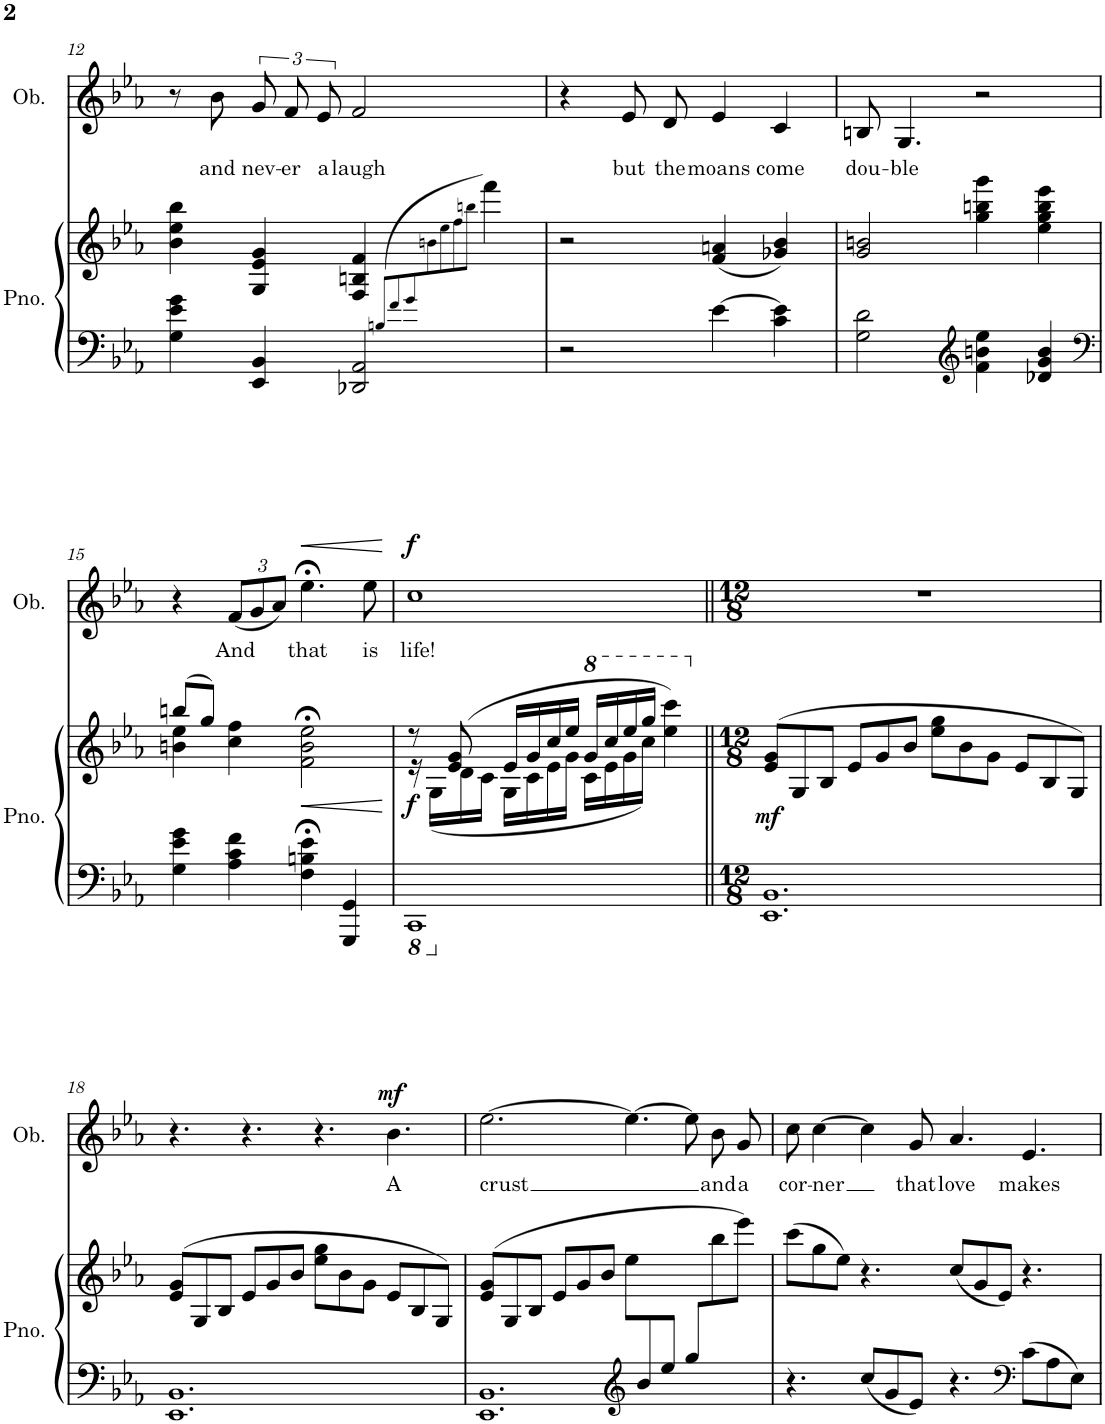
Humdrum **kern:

**kern	**kern	**dynam	**kern	**text	**dynam
*part2	*part2	*part2	*part1	*part1	*part1
*staff3	*staff2	*staff2/3	*staff1	*staff1	*staff1
*I"Piano	*	*	*I"Oboe	*	*
*I'Pno.	*	*	*I'Ob.	*	*
!!LO:PB:g=z
*clefF4	*clefG2	*	*clefG2	*	*
*k[b-e-a-]	*k[b-e-a-]	*	*k[b-e-a-]	*	*
*M4/4	*M4/4	*	*M4/4	*	*
=12	=12	=12	=12	=12	=12
*^	*	*	*	*	*
2.ryy	4G\ 4e-\ 4g\	4b-\ 4ee-\ 4bb-\	.	8r	.	.
!	!	!	!	!	!LO:LY:b	!
.	.	.	.	8b-\	and	.
!	!	!	!	!	!LO:LY:b	!
.	4EE-/ 4BB-/	4G/ 4e-/ 4g/	.	12g/	nev-	.
!	!	!	!	!	!LO:LY:b	!
.	.	.	.	12f/	-er	.
!	!	!	!	!	!LO:LY:b	!
.	.	.	.	12e-/	a	.
!	!	!	!	!	!LO:LY:b	!
.	2DD-X/ 2AA-/	4F/ 4Bn/ 4f/	.	2f/	laugh	.
.	.	8qbn\	.	.	.	.
8qBn/L	.	8qee-\	.	.	.	.
8qf/	.	8qff\	.	.	.	.
8qg/	.	8qbbn\J	.	.	.	.
4ryy	.	4fff\	.	.	.	.
*v	*v	*	*	*	*	*
=13	=13	=13	=13	=13	=13
2r	2r	.	4r	.	.
!	!	!	!	!LO:LY:b	!
.	.	.	8e-/	but	.
!	!	!	!	!LO:LY:b	!
.	.	.	8d/	the	.
!	!	!	!	!LO:LY:b	!
[4e-\	(4f/ 4an/	.	4e-/	moans	.
!	!	!	!	!LO:LY:b	!
4c\ 4e-\]	4g-X/ 4b-/)	.	4c/	come	.
=14	=14	=14	=14	=14	=14
!	!	!	!	!LO:LY:b	!
2G\ 2d\	2g/ 2bn/	.	8Bn/	dou-	.
!	!	!	!	!LO:LY:b	!
.	.	.	4.G/	-ble	.
*clefG2	*	*	*	*	*
4f\ 4bn\ 4ee-\	4gg\ 4bbn\ 4ggg\	.	2r	.	.
4d-X/ 4g/ 4b/	4ee-\ 4gg\ 4bb\ 4eee-\	.	.	.	.
!!LO:LB:g=z
=15	=15	=15	=15	=15	=15
*clefF4	*	*	*	*	*
*	*^	*	*	*	*
4G\ 4e-\ 4g\	(8bbn/L	4bn\ 4ee-\	.	4r	.	.
.	8gg/J)	.	.	.	.	.
*	*	*	*	*Xbrackettup	*	*
!	!	!	!	!	!LO:LY:b	!
4A-\ 4c\ 4f\	4cc\ 4ff\	2.ryy	.	(12f/L	And	.
.	.	.	.	12g/	.	.
.	.	.	.	12a-/J)	.	.
!	!	!	!LO:HP:b	!	!LO:LY:b	!LO:HP:b
4F\;< 4Bn\;< 4e-\;<	2f\;< 2b\;< 2ee-\;<	.	<	4.ee-;<\	that	<
4GGG/ 4GG/	.	.	.	.	.	.
!	!	!	!	!	!LO:LY:b	!
.	.	.	.	8ee-\	is	.
*	*v	*v	*	*	*	*
.	.	[	.	.	[
=16	=16	=16	=16	=16	=16
*8ba	*	*	*	*	*
*	*^	*	*	*	*
!	!	!	!LO:DY:b	!	!LO:LY:b	!LO:DY:a
1CCC	8r	16r	f	1cc	life!	f
.	.	(16G\LL	.	.	.	.
.	(8e-/ 8g/	16d\	.	.	.	.
.	.	16c\JJ	.	.	.	.
.	16e-/LL	16G\LL	.	.	.	.
.	16g/	16c\	.	.	.	.
.	16cc/	16e-\	.	.	.	.
.	16ee-/JJ	16g\JJ	.	.	.	.
*	*8va	*	*	*	*	*
.	16gg/LL	16cc\LL	.	.	.	.
.	16ccc/	16ee-\	.	.	.	.
.	16eee-/	16gg\	.	.	.	.
.	16ggg/JJ	16ccc\JJ)	.	.	.	.
.	4eee-\ 4cccc\)	4ryy	.	.	.	.
*	*v	*v	*	*	*	*
=17||	=17||	=17||	=17||	=17||	=17||
*M12/8	*M12/8	*	*M12/8	*	*
*X8ba	*	*	*	*	*
*	*X8va	*	*	*	*
*	*^	*	*	*	*
!	!	!	!LO:DY:b	!	!	!
*	*v	*v	*	*	*	*
1.EE- 1.BB-	(8e-/ 8g/L	mf	1.r	.	.
.	8G/	.	.	.	.
.	8B-/J	.	.	.	.
.	8e-/L	.	.	.	.
.	8g/	.	.	.	.
.	8b-/J	.	.	.	.
.	8ee-\ 8gg\L	.	.	.	.
.	8b-\	.	.	.	.
.	8g\J	.	.	.	.
.	8e-/L	.	.	.	.
.	8B-/	.	.	.	.
.	8G/J)	.	.	.	.
!!LO:LB:g=z
=18	=18	=18	=18	=18	=18
1.EE- 1.BB-	(8e-/ 8g/L	.	4.r	.	.
.	8G/	.	.	.	.
.	8B-/J	.	.	.	.
.	8e-/L	.	4.r	.	.
.	8g/	.	.	.	.
.	8b-/J	.	.	.	.
.	8ee-\ 8gg\L	.	4.r	.	.
.	8b-\	.	.	.	.
.	8g\J	.	.	.	.
!	!	!	!	!LO:LY:b	!LO:DY:a
.	8e-/L	.	4.b-\	A	mf
.	8B-/	.	.	.	.
.	8G/J)	.	.	.	.
=19	=19	=19	=19	=19	=19
*^	*	*	*	*	*
!	!	!	!	!	!LO:LY:b	!
2..ryy	1.EE- 1.BB-	(8e-/ 8g/L	.	[2.ee-\	crust	.
.	.	8G/	.	.	.	.
.	.	8B-/J	.	.	.	.
.	.	8e-/L	.	.	.	.
.	.	8g/	.	.	.	.
.	.	8b-/J	.	.	.	.
*clefG2	*	*	*	*	*	*
.	.	8ee-\L	.	4.ee-\_	.	.
8b-/	.	4.ryy	.	.	.	.
8ee-/J	.	.	.	.	.	.
8gg/L	.	.	.	8ee-\]	.	.
!	!	!	!	!	!LO:LY:b	!
4ryy	.	8bb-\	.	8b-\	and	.
!	!	!	!	!	!LO:LY:b	!
.	.	8eee-\J)	.	8g/	a	.
*v	*v	*	*	*	*	*
=20	=20	=20	=20	=20	=20
!	!	!	!	!LO:LY:b	!
4.r	(8ccc\L	.	8cc\	cor-	.
!	!	!	!	!LO:LY:b	!
.	8gg\	.	[4cc\	-ner	.
.	8ee-\J)	.	.	.	.
8cc/L	4.r	.	4cc\]	.	.
8g/	.	.	.	.	.
!	!	!	!	!LO:LY:b	!
8e-/J	.	.	8g/	that	.
!	!	!	!	!LO:LY:b	!
4.r	(8cc/L	.	4.a-/	love	.
.	8g/	.	.	.	.
.	8e-/J)	.	.	.	.
*clefF4	*	*	*	*	*
!	!	!	!	!LO:LY:b	!
8c\L	4.r	.	4.e-/	makes	.
8A-\	.	.	.	.	.
8E-\J	.	.	.	.	.
=	=	=	=	=	=
*-	*-	*-	*-	*-	*-
